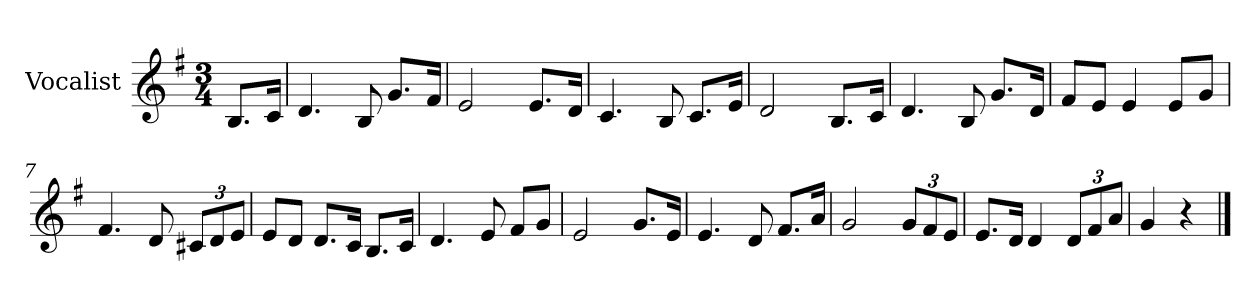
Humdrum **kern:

**kern
*part1
*staff1
*I"Vocalist
*k[f#]
*G:
*M3/4
=
8.BL
16cJk
=1
4.d
8B
8.gL
16f#Jk
=2
2e
8.eL
16dJk
=3
4.c
8B
8.cL
16eJk
=4
2d
8.BL
16cJk
=5
4.d
8B
8.gL
16dJk
=6
8f#L
8eJ
4e
8eL
8gJ
=7
4.f#
8d
12c#XL
12d
12eJ
=8
8eL
8dJ
8.dL
16cJk
8.BL
16cJk
=9
4.d
8e
8f#L
8gJ
=10
2e
8.gL
16eJk
=11
4.e
8d
8.f#L
16aJk
=12
2g
12gL
12f#
12eJ
=13
8.eL
16dJk
4d
12dL
12f#
12aJ
=14
4g
4r
==
*-
